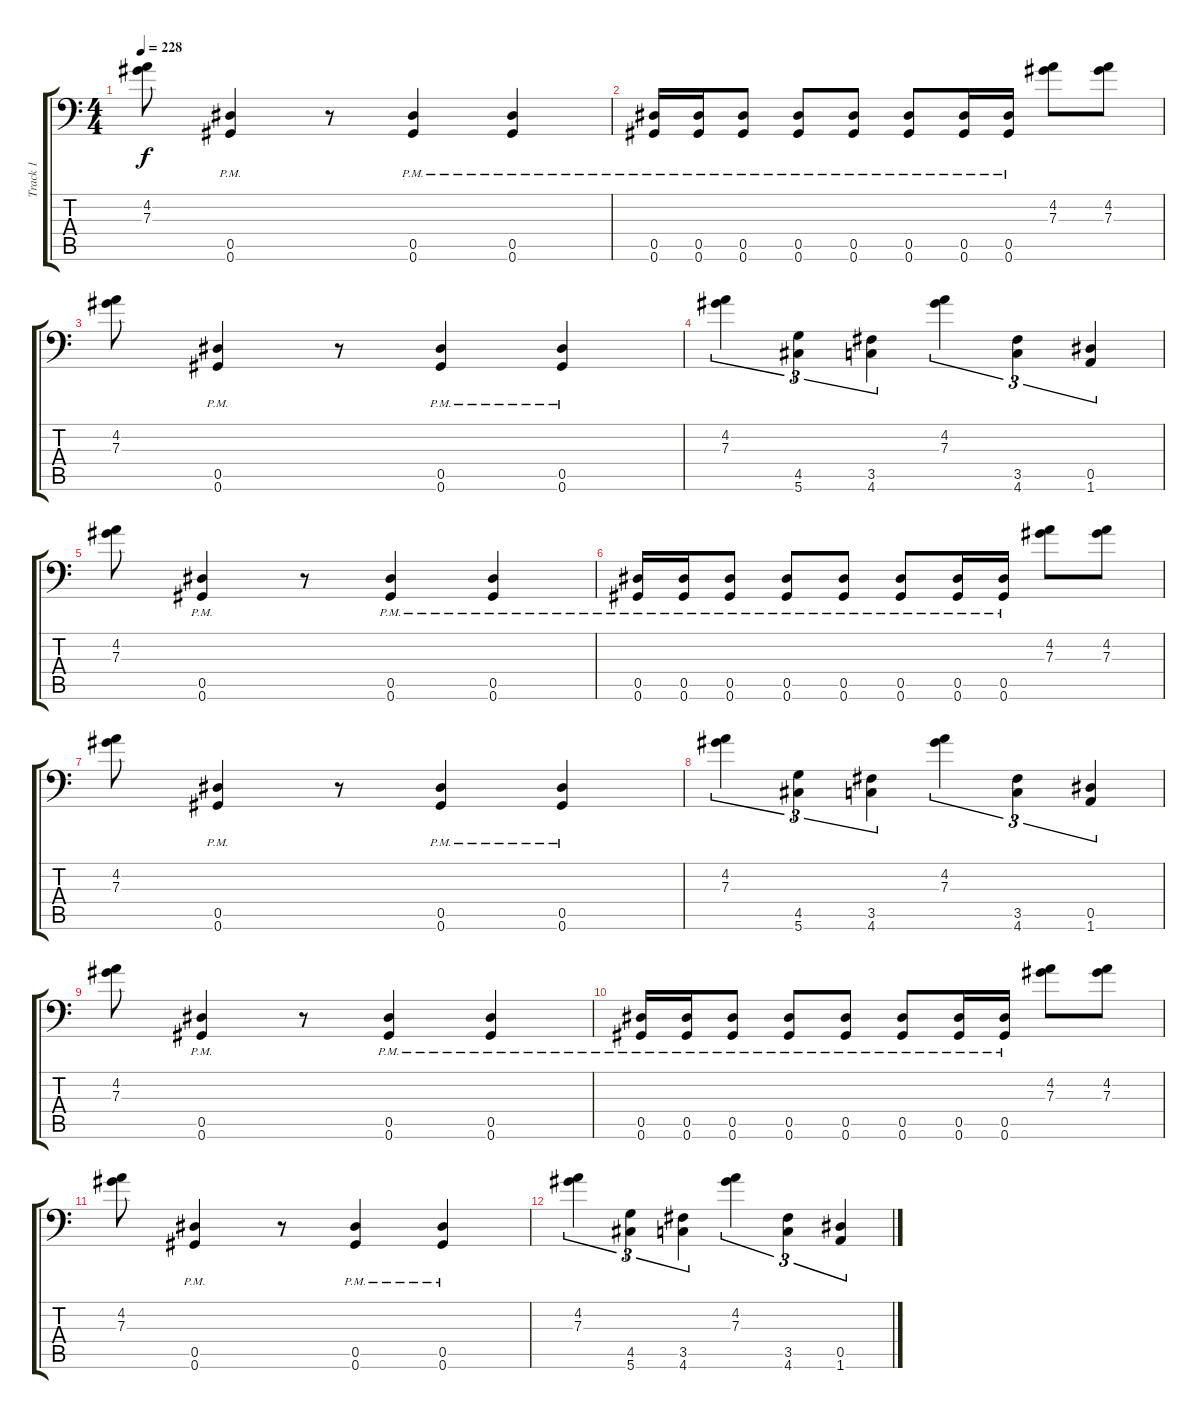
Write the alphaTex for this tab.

\track ("Track 1" "Track 1") {instrument distortionguitar}
\staff {score tabs}
\tuning (Bb3 F3 Db3 Ab2 Eb2 Ab1) {hide}
\ts (4 4)
\tempo 228
\clef f4
\ks c
(4.2 7.3).8{dy f} (0.5{pm} 0.6{pm}).4 r.8 (0.5{pm} 0.6{pm}).4 (0.5{pm} 0.6{pm}).4 |
(0.5{pm} 0.6{pm}).16 (0.5{pm} 0.6{pm}).16 (0.5{pm} 0.6{pm}).8 (0.5{pm} 0.6{pm}).8 (0.5{pm} 0.6{pm}).8 (0.5{pm} 0.6{pm}).8 (0.5{pm} 0.6{pm}).16 (0.5{pm} 0.6{pm}).16 (4.2 7.3).8 (4.2 7.3).8 |
(4.2 7.3).8 (0.5{pm} 0.6{pm}).4 r.8 (0.5{pm} 0.6{pm}).4 (0.5{pm} 0.6{pm}).4 |
(4.2 7.3).4{tu (3 2)} (4.5 5.6).4{tu (3 2)} (3.5 4.6).4{tu (3 2)} (4.2 7.3).4{tu (3 2)} (3.5 4.6).4{tu (3 2)} (0.5 1.6).4{tu (3 2)} |
(4.2 7.3).8 (0.5{pm} 0.6{pm}).4 r.8 (0.5{pm} 0.6{pm}).4 (0.5{pm} 0.6{pm}).4 |
(0.5{pm} 0.6{pm}).16 (0.5{pm} 0.6{pm}).16 (0.5{pm} 0.6{pm}).8 (0.5{pm} 0.6{pm}).8 (0.5{pm} 0.6{pm}).8 (0.5{pm} 0.6{pm}).8 (0.5{pm} 0.6{pm}).16 (0.5{pm} 0.6{pm}).16 (4.2 7.3).8 (4.2 7.3).8 |
(4.2 7.3).8 (0.5{pm} 0.6{pm}).4 r.8 (0.5{pm} 0.6{pm}).4 (0.5{pm} 0.6{pm}).4 |
(4.2 7.3).4{tu (3 2)} (4.5 5.6).4{tu (3 2)} (3.5 4.6).4{tu (3 2)} (4.2 7.3).4{tu (3 2)} (3.5 4.6).4{tu (3 2)} (0.5 1.6).4{tu (3 2)} |
(4.2 7.3).8 (0.5{pm} 0.6{pm}).4 r.8 (0.5{pm} 0.6{pm}).4 (0.5{pm} 0.6{pm}).4 |
(0.5{pm} 0.6{pm}).16 (0.5{pm} 0.6{pm}).16 (0.5{pm} 0.6{pm}).8 (0.5{pm} 0.6{pm}).8 (0.5{pm} 0.6{pm}).8 (0.5{pm} 0.6{pm}).8 (0.5{pm} 0.6{pm}).16 (0.5{pm} 0.6{pm}).16 (4.2 7.3).8 (4.2 7.3).8 |
(4.2 7.3).8 (0.5{pm} 0.6{pm}).4 r.8 (0.5{pm} 0.6{pm}).4 (0.5{pm} 0.6{pm}).4 |
(4.2 7.3).4{tu (3 2)} (4.5 5.6).4{tu (3 2)} (3.5 4.6).4{tu (3 2)} (4.2 7.3).4{tu (3 2)} (3.5 4.6).4{tu (3 2)} (0.5 1.6).4{tu (3 2)}
